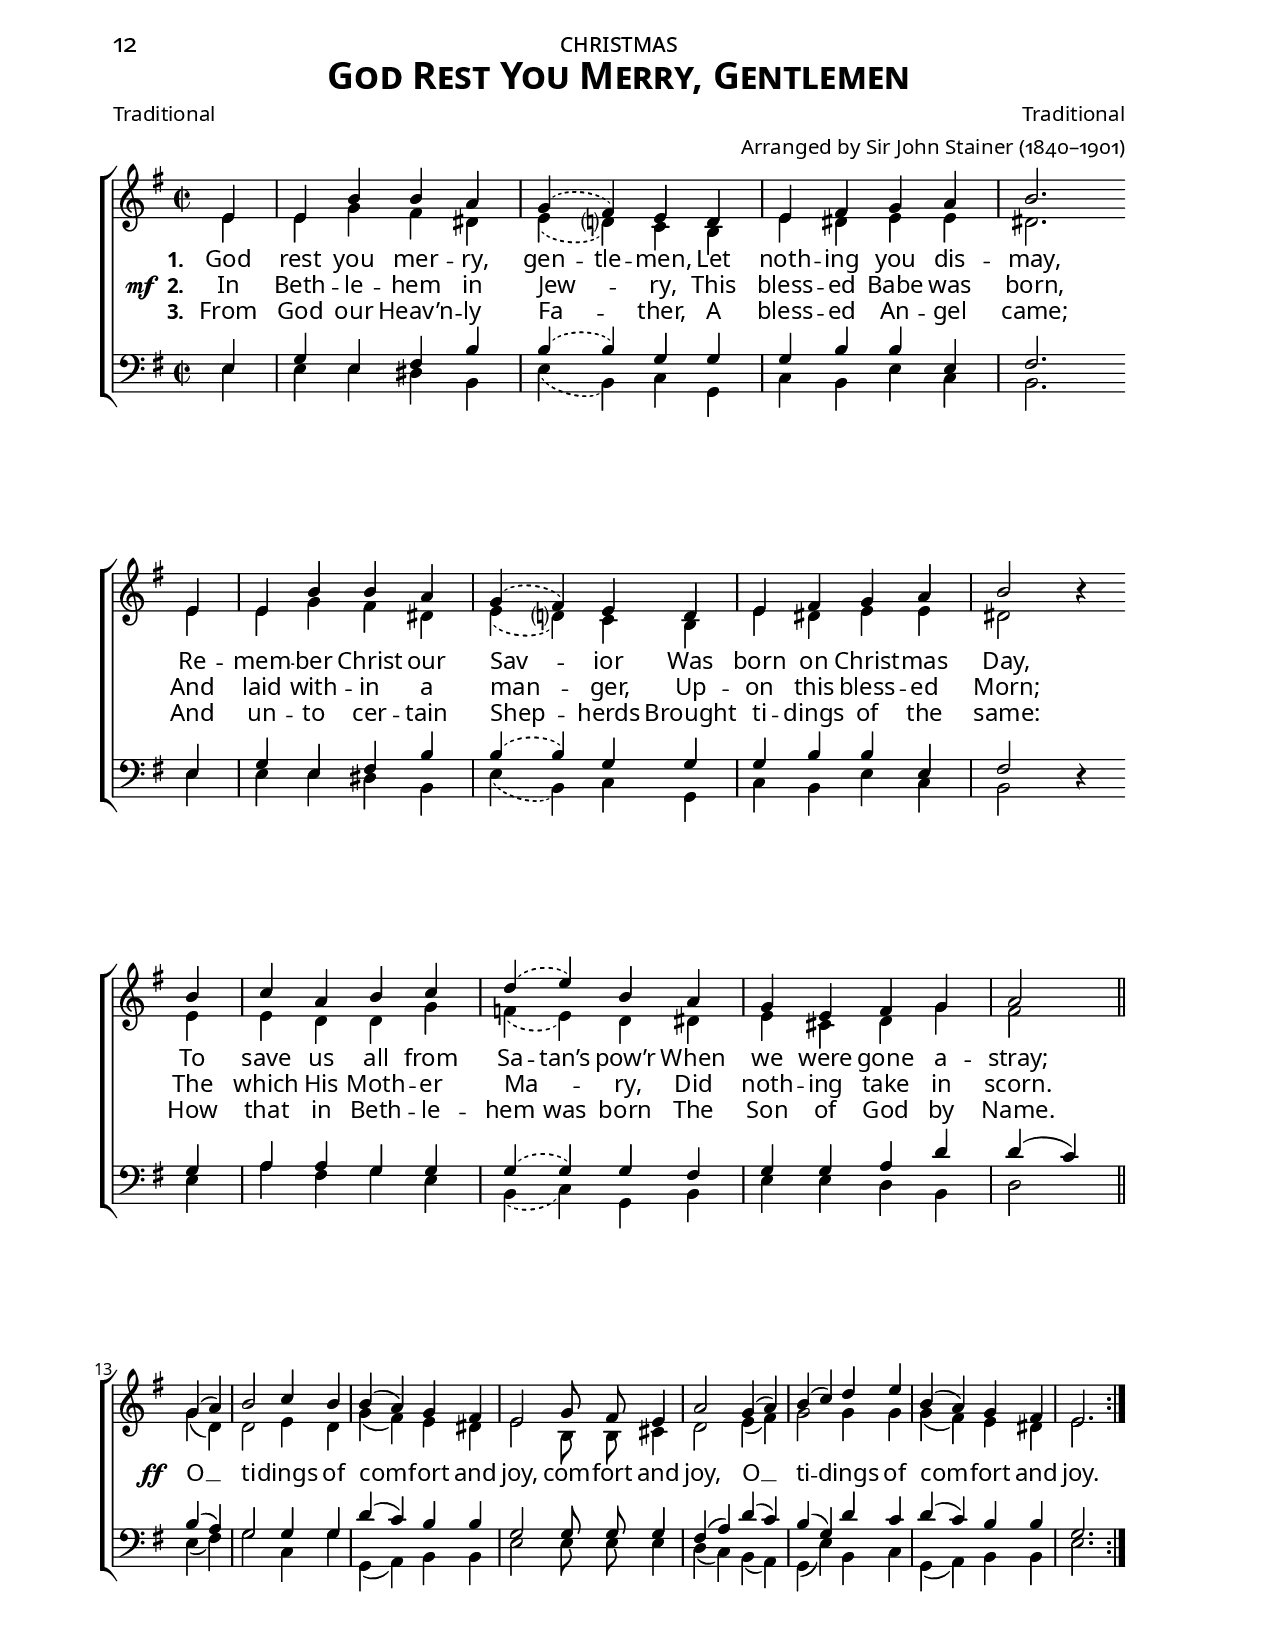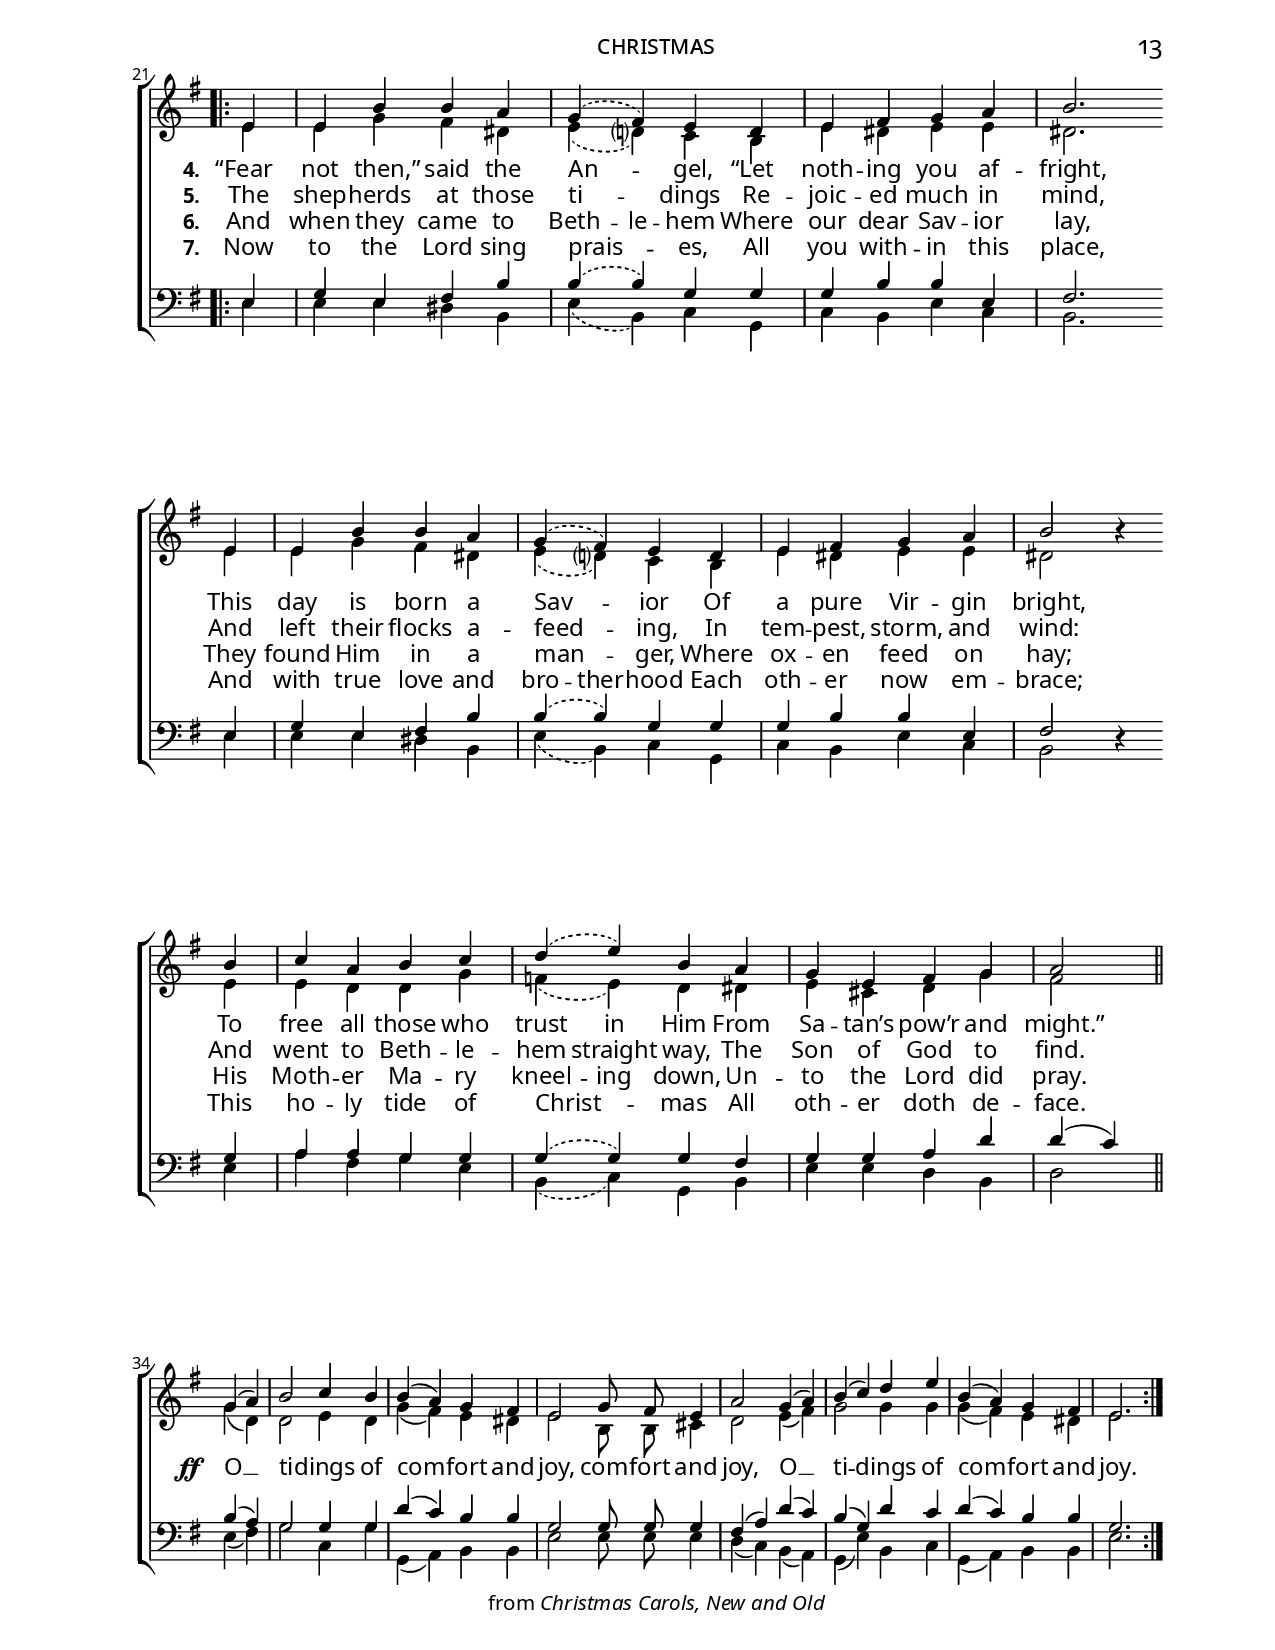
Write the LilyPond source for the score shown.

\version "2.14.2"
\include "util.ly"
\header {
  title = \markup{\override #'(font-name . "Garamond Premier Pro Semibold"){ \abs-fontsize #18 \smallCapsOldStyle"God Rest You Merry, Gentlemen"}}
  poet = \markup\oldStyleNum"Traditional"
  composer = \markup\oldStyleNum"Traditional"
  arranger = \markup\oldStyleNum"Arranged by Sir John Stainer (1840–1901)"
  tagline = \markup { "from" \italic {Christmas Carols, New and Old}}
}
\paper {
  paper-height = 11\in
  paper-width = 8.5\in
  indent = 0\in
  %system-system-spacing = #'((basic-distance . 10) (padding . 0))
  %system-system-spacing =
  %  #'((basic-distance . 0)
  %     (minimum-distance . 0)
  %     (padding . -5)
  %     (stretchability . 100))
  ragged-last-bottom = ##f
  ragged-bottom = ##f
  two-sided = ##t
  inner-margin = 1\in
  outer-margin = 0.75\in
  top-margin = 0.26\in
  bottom-margin = 0.25\in
  first-page-number = #012
  print-first-page-number = ##t
  headerLine = \markup{\override #'(font-name . "Garamond Premier Pro") \smallCapsOldStyle"christmas"}
  oddHeaderMarkup = \markup\fill-line{
     \override #'(font-name . "Garamond Premier Pro")\abs-fontsize #12.5
     \combine 
        \fill-line{"" \on-the-fly #print-page-number-check-first
        \oldStylePageNum""
        }
        \fill-line{\headerLine}
  }
  evenHeaderMarkup = \markup {
     \override #'(font-name . "Garamond Premier Pro")\abs-fontsize #12.5
     \combine
        \on-the-fly #print-page-number-check-first
        \oldStylePageNum""
        \fill-line{\headerLine}
  }
}
#(set-global-staff-size 18) \paper{ #(define fonts (make-pango-font-tree "Garamond Premier Pro" "Garamond Premier Pro" "Garamond Premier Pro" (/ 18 20))) }
global = {
  \key g \major
  \time 2/2
  \override DynamicLineSpanner #'staff-padding = #0.0
  \override DynamicLineSpanner #'Y-extent = #'(-1 . 1)
}

sopMusic = \relative c' {
  \repeat volta 2 {
    \partial 4 e4 |
    e b' b a |
    \slurDashed g( fis) e d |
    \slurSolid e fis g a |
    b2. \bar""\break e,4 |
    
    e b' b a |
    \slurDashed g( fis) e d |
    \slurSolid
    e fis g a |
    b2 b4\rest \bar""\break b |
    
    c a b c |
    \slurDashed d( e) b a |
    \slurSolid
    g e fis g |
    \partial 2 a2 \bar "||" \break
    
    \partial 2 g4( a) |
    b2 c4 b |
    b( a) g fis |
    e2 g8\noBeam fis e4 |
    a2 g4( a) |
    b( c) d e |
    b( a) g fis |
    \partial 4*3 e2. \break
  }
}
sopWords = \lyricmode {
  
}

altoMusic = \relative c' {
  e4 |
  e g fis dis |
  \slurDashed e( d?) c b |
  \slurSolid e dis e e |
  dis2. e4 |
  
  e g fis dis |
  \slurDashed e( d?) c b |
  \slurSolid
  e dis e e |
  dis2 s4 e |
  
  e d d g |
  \slurDashed f( e) d dis |
  \slurSolid
  e cis d g |
  fis2 |
  
  g4( d) |
  d2 e4 d |
  g( fis) e dis) |
  e2 b8\noBeam b cis4 |
  d2 e4( fis) |
  g2 g4 g |
  g( fis) e dis |
  e2.
}
altoWords = {
  \dropLyricsIX
  \lyricmode {
    \set stanza = #"1. "
    God rest you mer -- ry, \set ignoreMelismata = ##t
    gen -- tle -- men,
    \unset ignoreMelismata
    Let noth -- ing you dis -- may,
    Re -- mem -- ber Christ our Sav -- ior Was born on Christ -- mas Day,
    To save us all from
    \set ignoreMelismata = ##t
    Sa -- tan’s 
    \unset ignoreMelismata
    pow’r When we were gone a -- stray;
  }
  \set stanza = \markup\dynamic"ff  "
  \lyricmode {
    O __ ti -- dings of com -- fort and joy, com -- fort and joy, O __ ti -- dings of com -- fort and joy.
    
    
    \set stanza = #"4. "
    “Fear not then,” said the An -- gel, “Let noth -- ing you af -- fright,
    This day is born a Sav -- ior Of a pure Vir -- gin bright,
    \set ignoreMelismata = ##t
    To free all those who trust in Him From Sa -- tan’s pow’r and might.”
    \unset ignoreMelismata
  }
  \set stanza = \markup\dynamic"ff  "
  \lyricmode {
    O __ ti -- dings of com -- fort and joy, com -- fort and joy, O __ ti -- dings of com -- fort and joy.
  }
}
altoWordsII = {
  \dropLyricsIX
  \set stanza = \markup{\dynamic"  mf " "2. "}
  \lyricmode {
    In Beth -- le -- hem in Jew -- ry, This bless -- ed Babe was born,
    And laid with -- in a man -- ger, Up -- on this bless -- ed Morn;
    The which His Moth -- er Ma -- ry, Did noth -- ing take in scorn.
    
    \repeat unfold 20\skip1
    \set stanza = #"5. "
    The shep -- herds at those ti -- dings Re -- joic -- ed much in mind,
    And left their flocks a -- feed -- ing, In tem -- pest, storm, and wind:
    \set ignoreMelismata = ##t
    And went to Beth -- le -- hem straight way, The Son of God to find.
  }
}
altoWordsIII = \lyricmode {
  \dropLyricsIX
  \set stanza = #"3. "
  From God our Heav’n -- ly Fa -- ther, A bless -- ed An -- gel came;
  And un -- to cer -- tain Shep -- herds Brought ti -- dings of the same:
  \set ignoreMelismata = ##t
  How that in Beth -- le -- hem was born The Son of God by Name.
  
  \unset ignoreMelismata
  \repeat unfold 20\skip1
  \set stanza = #"6. "
  And when they came to \set ignoreMelismata = ##t
  Beth -- le -- hem
  \unset ignoreMelismata
  Where our dear Sav -- ior lay,
  They found Him in a man -- ger, Where ox -- en feed on hay;
  \set ignoreMelismata = ##t
  His Moth -- er Ma -- ry kneel -- ing down, Un -- to the Lord did pray.
}
altoWordsIV = \lyricmode {
  \repeat unfold 59\skip1
  \dropLyricsIX
  \set stanza = #"7. "
  Now to the Lord sing prais -- es,
  All you with -- in this place,
  And with true love and \set ignoreMelismata = ##t
  bro -- ther -- hood
  \unset ignoreMelismata
  Each oth -- er now em -- brace;
  This ho -- ly tide of Christ -- mas
  All oth -- er doth de -- face.
}
altoWordsV = \lyricmode {
}
altoWordsVI = \lyricmode {
}
altoWordsVII = \lyricmode {
}

tenorMusic = \relative c {
  e4 |
  g e fis b |
  \slurDashed b( b) g g |
  \slurSolid
  g b b e, |
  fis2. e4 |
  
  g e fis b |
  \slurDashed b( b) g g |
  \slurSolid
  g b b e, |
  fis2 s4 g |
  
  a a g g |
  \slurDashed g( g) g fis |
  \slurSolid
  g g a d |
  d( c) |
  
  b( a) |
  g2 g4 g |
  d'( c) b b |
  g2 g8\noBeam g g4 |
  fis( a) d( c) |
  b( g) d' c |
  d( c) b b |
  g2.
}
tenorWords = \lyricmode {

}

bassMusic = \relative c {
  e4 |
  e e dis b |
  \slurDashed e( b) c g |
  \slurSolid
  c b e c |
  b2. e4 |
  
  e e dis b |
  \slurDashed e( b) c g |
  \slurSolid
  c b e c |
  b2 d4\rest e |
  
  a fis g e |
  \slurDashed b( c) g b |
  \slurSolid
  e e d b |
  d2 |
  
  e4( fis) |
  g2 c,4 g' |
  g,( a) b b |
  e2 e8\noBeam e e4 |
  d( c) b( a) |
  g( e') b c |
  g( a) b b |
  e2.
}
bassWords = \lyricmode {

}

\score {
  <<
   \new ChoirStaff <<
%    \new Lyrics = sopranos \with { \override VerticalAxisGroup #'nonstaff-relatedstaff-spacing = #'((basic-distance . 1)) }
    \new Staff = women <<
      \new Voice = "sopranos" { \voiceOne << \global \repeat unfold 2 \sopMusic >> }
      \new Voice = "altos" { \voiceTwo << \global \repeat unfold 2 \altoMusic >> }
    >>
    \new Lyrics \with { alignAboveContext = #"women" \override VerticalAxisGroup #'nonstaff-relatedstaff-spacing = #'((basic-distance . 1))} \lyricsto "sopranos" \sopWords
    \new Lyrics = "altosVII"  \with { alignBelowContext = #"women" \override VerticalAxisGroup #'nonstaff-relatedstaff-spacing = #'((basic-distance . 1))} \lyricsto "altos" \altoWordsVII
    \new Lyrics = "altosVI"  \with { alignBelowContext = #"women" \override VerticalAxisGroup #'nonstaff-relatedstaff-spacing = #'((basic-distance . 1))} \lyricsto "altos" \altoWordsVI
    \new Lyrics = "altosV"  \with { alignBelowContext = #"women" \override VerticalAxisGroup #'nonstaff-relatedstaff-spacing = #'((basic-distance . 1))} \lyricsto "altos" \altoWordsV
    \new Lyrics = "altosIV"  \with { alignBelowContext = #"women" \override VerticalAxisGroup #'nonstaff-relatedstaff-spacing = #'((basic-distance . 1))} \lyricsto "altos" \altoWordsIV
    \new Lyrics = "altosIII"  \with { alignBelowContext = #"women" \override VerticalAxisGroup #'nonstaff-relatedstaff-spacing = #'((basic-distance . 1))} \lyricsto "altos" \altoWordsIII
    \new Lyrics = "altosII"  \with { alignBelowContext = #"women" \override VerticalAxisGroup #'nonstaff-relatedstaff-spacing = #'((basic-distance . 1))} \lyricsto "altos" \altoWordsII
    \new Lyrics = "altos"  \with { alignBelowContext = #"women" \override VerticalAxisGroup #'nonstaff-relatedstaff-spacing = #'((padding . -0.5)) } \lyricsto "altos" \altoWords
   \new Staff = men <<
      \clef bass
      \new Voice = "tenors" { \voiceOne << \global \repeat unfold 2 \tenorMusic >> }
      \new Voice = "basses" { \voiceTwo << \global \repeat unfold 2 \bassMusic >> }
    >>
    \new Lyrics \with { alignAboveContext = #"men" \override VerticalAxisGroup #'nonstaff-relatedstaff-spacing = #'((basic-distance . 1)) } \lyricsto "tenors" \tenorWords
    \new Lyrics \with { alignBelowContext = #"men" \override VerticalAxisGroup #'nonstaff-relatedstaff-spacing = #'((basic-distance . 1)) } \lyricsto "basses" \bassWords
  >>
%    \new PianoStaff << \new Staff { \new Voice { \pianoRH } } \new Staff { \clef "bass" \pianoLH } >>
  >>
  \layout {
  \context {
    \Lyrics
    \override LyricText #'font-size = #1.3
  }
    \context {
      \Score
      %\override SpacingSpanner #'base-shortest-duration = #(ly:make-moment 1 8)
      %\override SpacingSpanner #'common-shortest-duration = #(ly:make-moment 1 4)
    }
    \context {
      % Remove all empty staves
      % \Staff \RemoveEmptyStaves \override VerticalAxisGroup #'remove-first = ##t
    }
    \context {
      \Lyrics
      \override LyricText #'X-offset = #center-on-word
    }
  }
}

